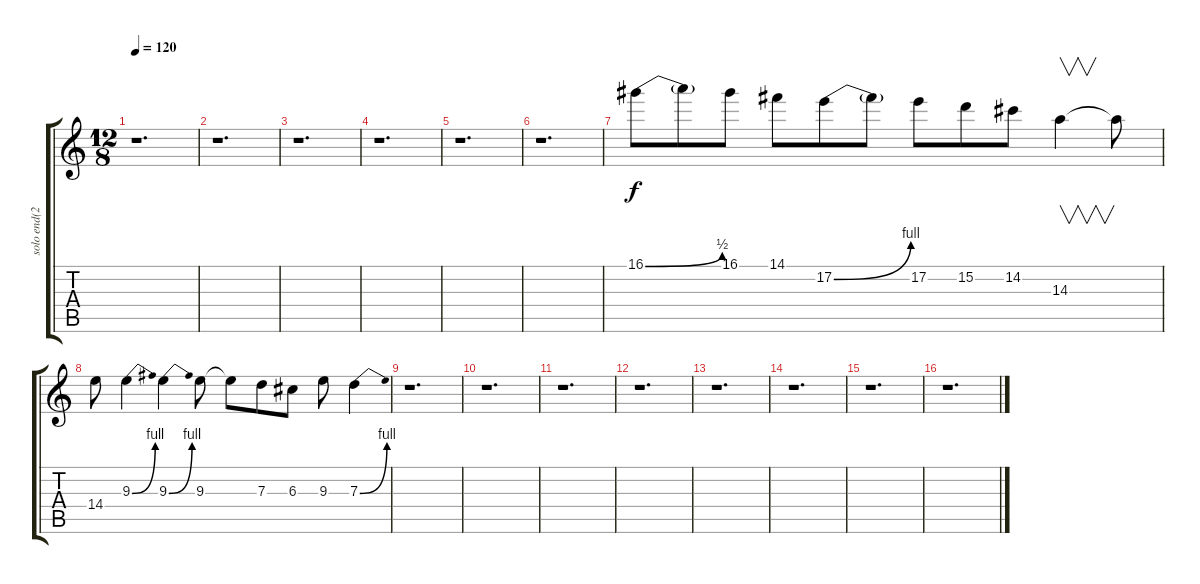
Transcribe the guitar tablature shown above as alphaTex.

\track ("solo end(2 guitars)" "solo end(2") {instrument electricguitarclean}
\staff {score tabs}
\tuning (E4 B3 G3 D3 A2 E2) {hide}
\ts (12 8)
\tempo 120
\clef g2
\ks c
r.1{d dy f} |
r.1{d} |
r.1{d} |
r.1{d} |
r.1{d} |
r.1{d} |
16.1{be (bend 0 0 60 2)}.8 16.1{t}.8 16.1.8 14.1.8 17.2{be (bend 0 0 60 4)}.8 17.2{t}.8 17.2.8 15.2.8 14.2.8 14.3.4{v} 14.3{t}.8 |
14.4.8 9.3{be (bend 0 0 60 4)}.4 9.3{be (bend 0 0 60 4)}.4 9.3.8 9.3{t}.8 7.3.8 6.3.8 9.3.8 7.3{be (bend 0 0 60 4)}.4 |
r.1{d} |
r.1{d} |
r.1{d} |
r.1{d} |
r.1{d} |
r.1{d} |
r.1{d} |
r.1{d}
